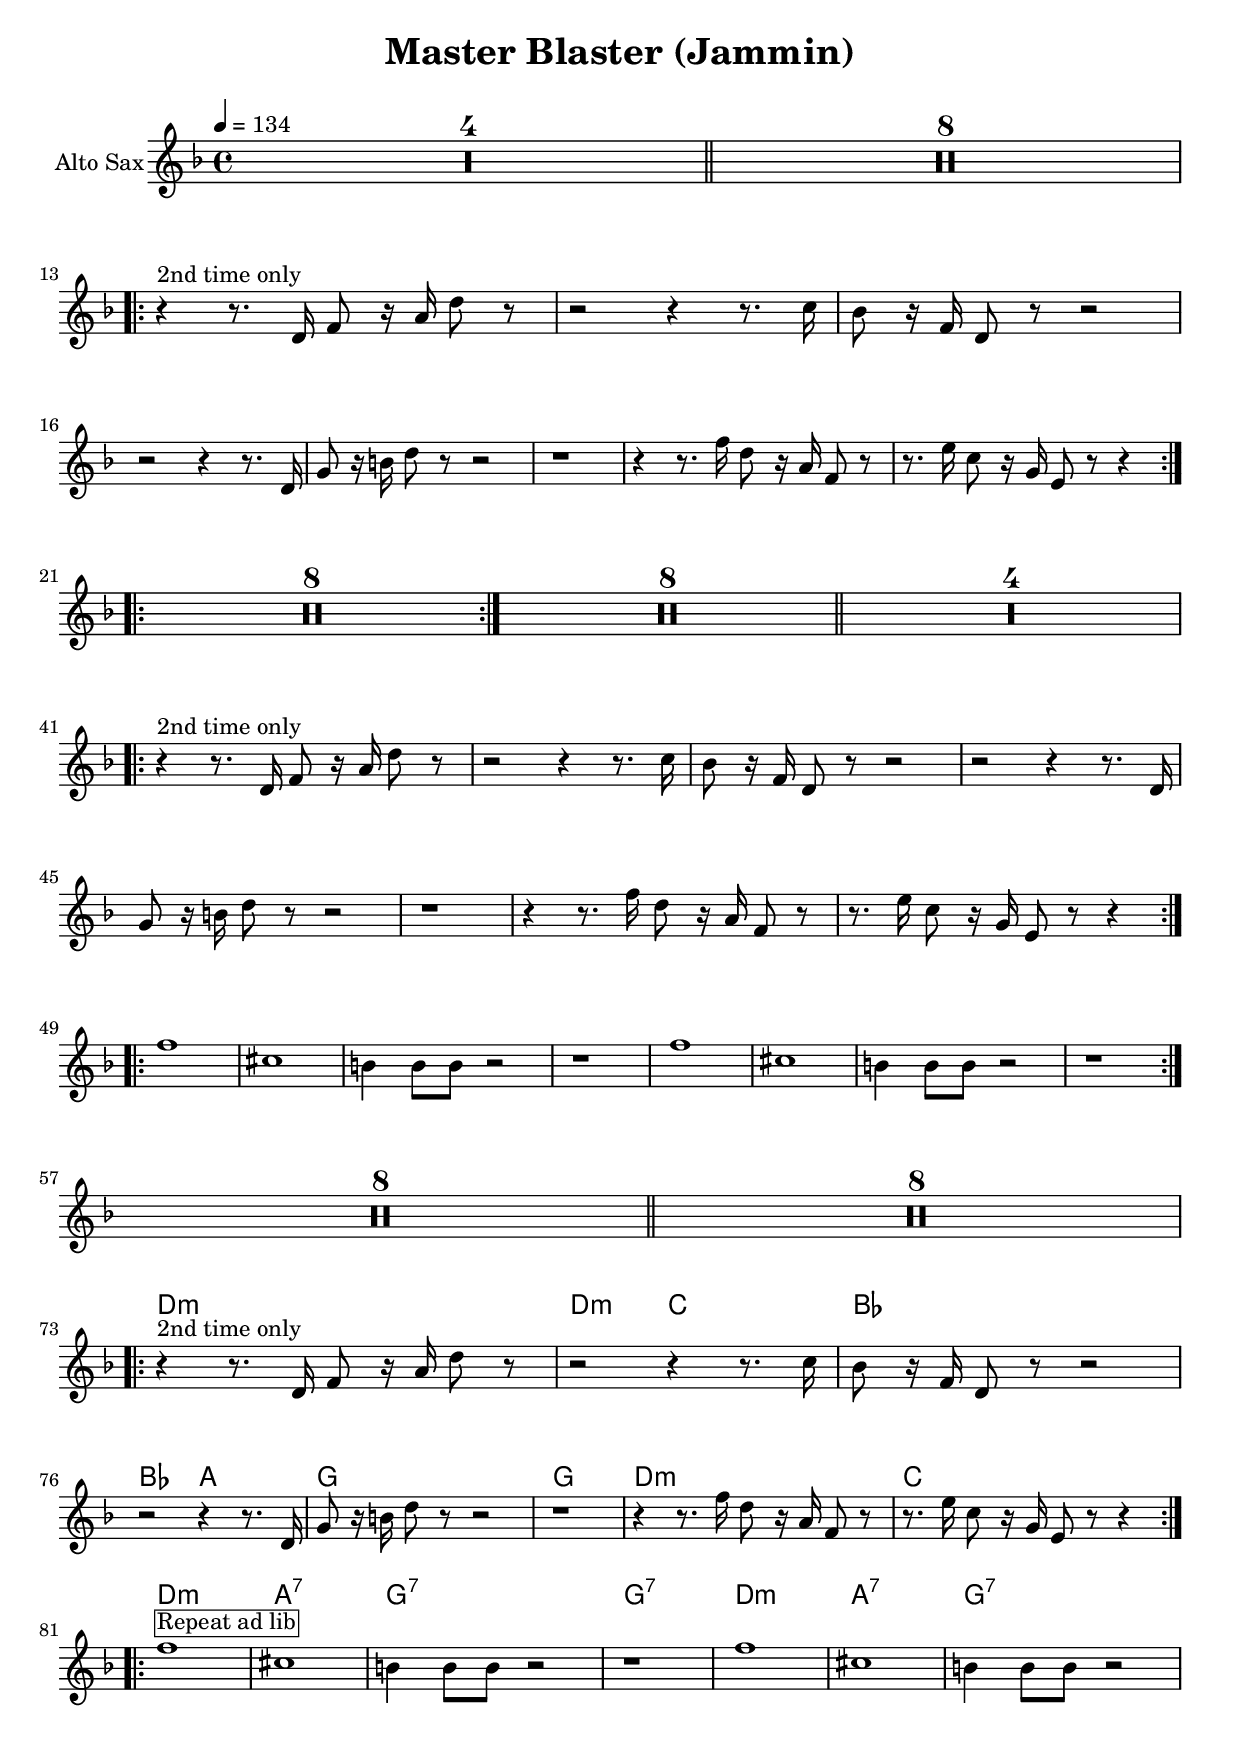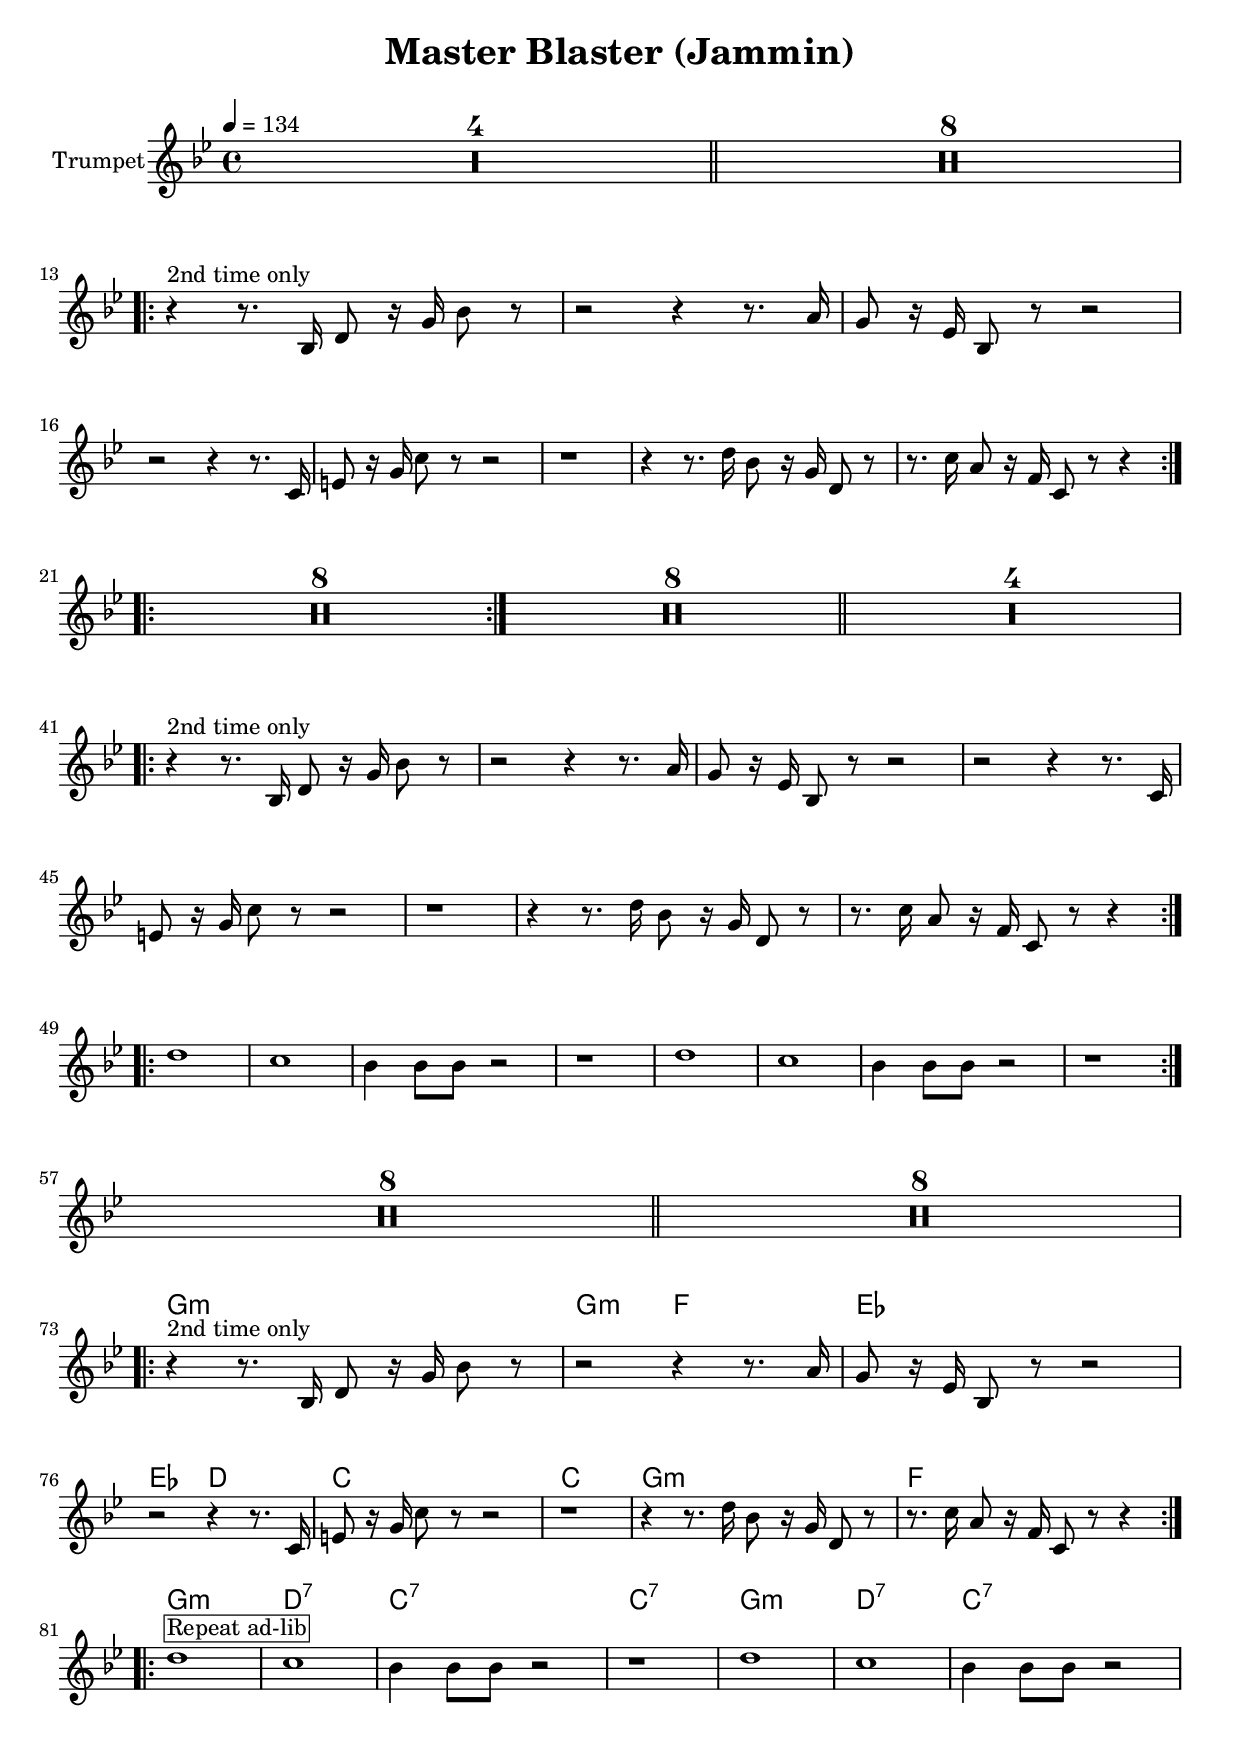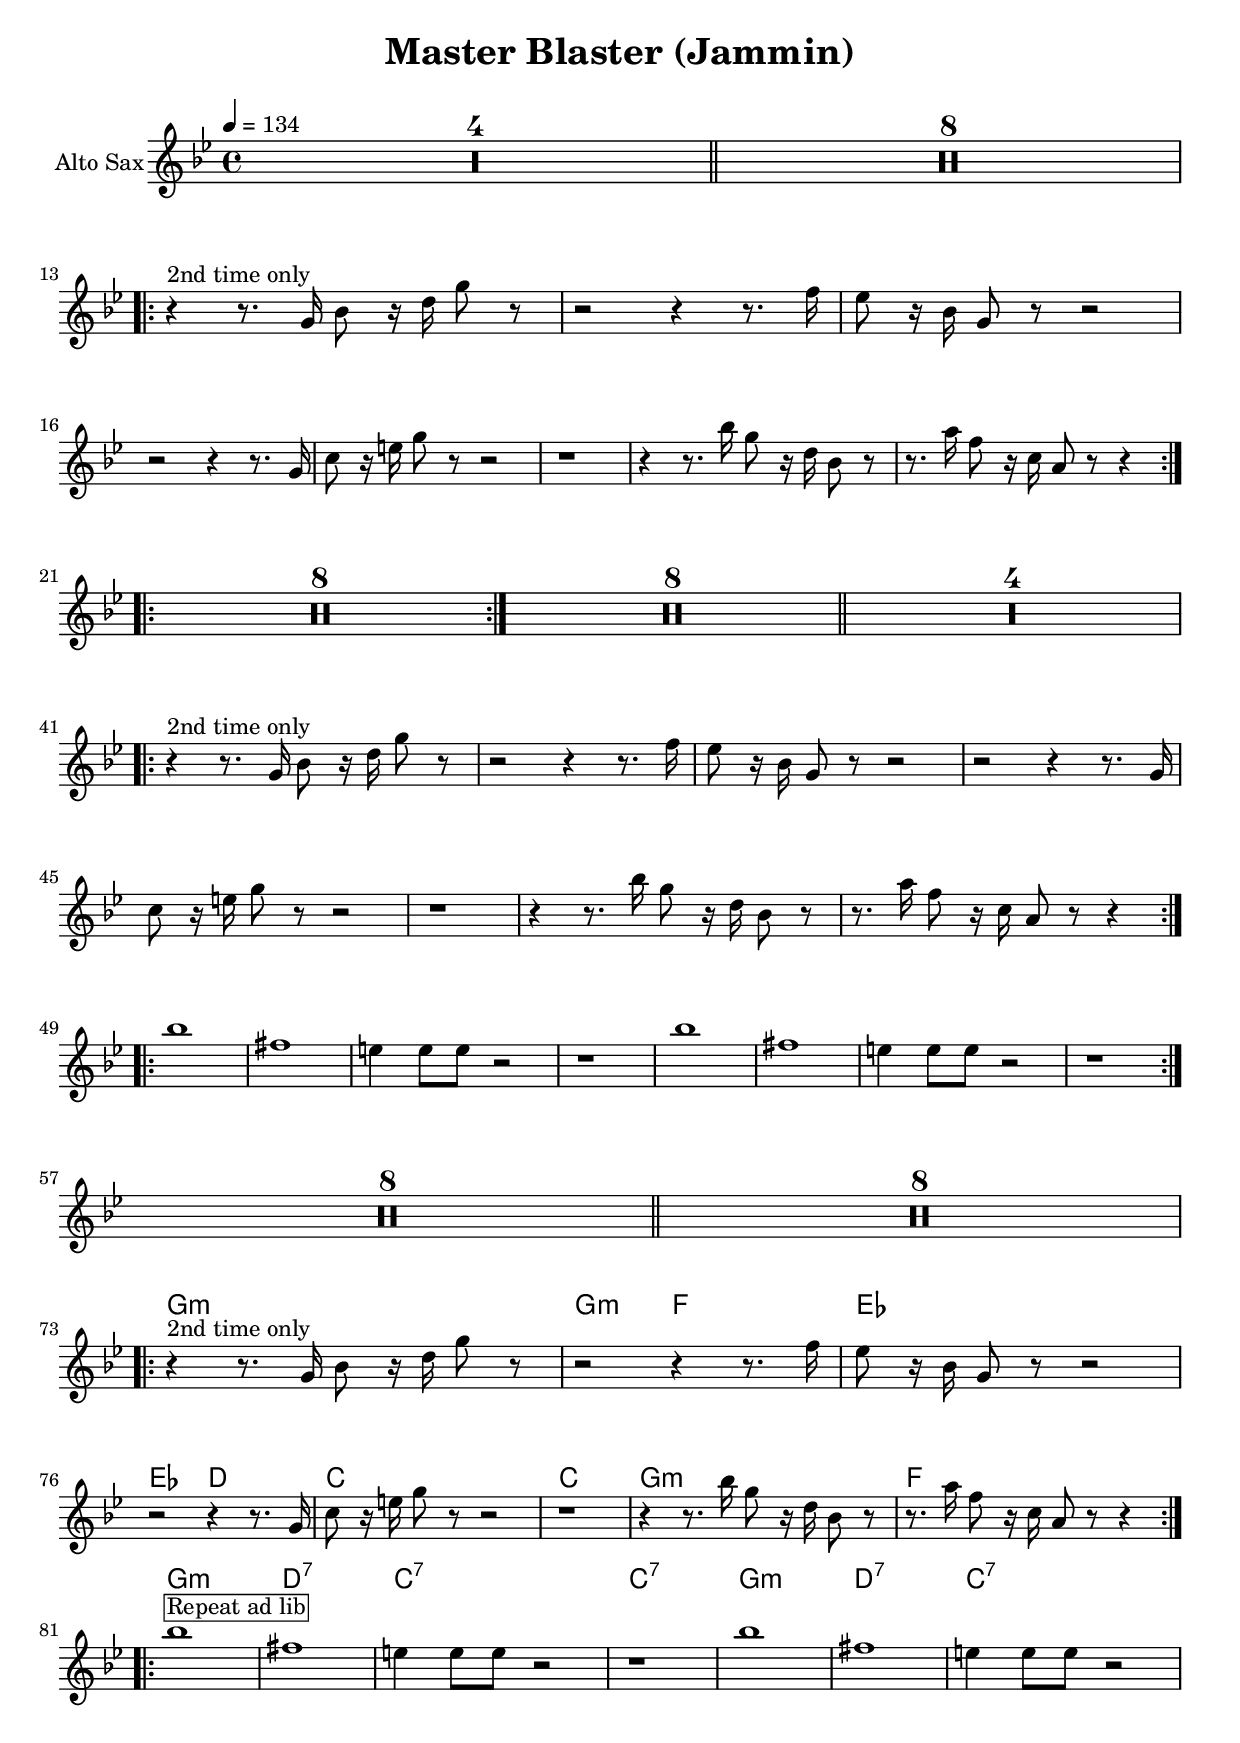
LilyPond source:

#(ly:set-option 'relative-includes #t)
\version "2.18.2"
\include "lib.ly"

\header {
  title = "Master Blaster (Jammin)"
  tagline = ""
}

\paper {
  markup-system-spacing #'padding = #3 %space after title
  ragged-last = ##t % don't stretch last line
}

global = {
  \time 4/4
  \clef "violin"
  \key c \minor
  \set Score.skipBars = ##t % combine multi-rests
  \accidentalStyle "modern-voice-cautionary" % print some reduntant accidentals in parenthesis, e.g. (#)
}

structure = {
  \tempo 4 = 134

  s1*4 \bar "||" % intro dr
  s1*8           % band

  s1*8           % band (rep, 2nd time horns)

  s1*8           % verse (rep)
  s1*8 \bar "||" % chorus
  s1*4           % interlude

  s1*8           % chorus (rep, 2nd time horns)
  s1*8           % chorus (rep, with horns)

  s1*8 \bar "||" % interlude
  s1*8           % band

  s1*8           % verse (rep, 2nd time horns)
  s1*8           % chors (open rep, with horns)
}

breaks = {
  s1*12 \break
  s1*8  \break
  s1*20 \break
  s1*8  \break

  s1*8  \break
  s1*16 \break
  s1*8  \break
}

remarks = \lyricmode {
}

verse = \chordmode { c1:m c2:m bes as1 aes2 g f1 f c:m bes }
chorus = \chordmode { c1:m g:7 f:7 f:7 c:m g:7 f:7 f:7 }

theChords = \transpose c c \chordmode { s1*72 \verse \chorus }

altoChords = \transpose es f \theChords

trumpetChords = \transpose bes f \theChords

verseTp = \relative c' {
    r4^"2nd time only" r8. es16 g8 r16 c es8 r | r2 r4 r8. d16 | c8 r16 as es8 r r2 | r2 r4 r8. f16 |
    a8 r16 c f8 r r2 | r1 | r4 r8. g16 es8 r16 c g8 r | r8. f'16 d8 r16 bes f8 r r4 |
}

chorusTp = \relative c'' {
  \repeat unfold 2 { g'1 f1 es4 es8 es r2 r1 }
}

verseAlto = \relative c' {
    r4^"2nd time only" r8. c16 es8 r16 g c8 r | r2 r4 r8. bes16 | as8 r16 es c8 r r2 | r2 r4 r8. c16 |
    f8 r16 a c8 r r2 | r1 | r4 r8. es16 c8 r16 g es8 r | r8. d'16 bes8 r16 f d8 r r4 |
}

chorusAlto = \relative c' {
  \repeat unfold 2 { es'1 b1 a4 a8 a r2 r1 }
}

trumpet = \transpose bes f \relative c'' {
  \global
  \set Staff.instrumentName = #"Trumpet"

  R1*4
  R1*8

  \repeat volta 2 \verseTp
  \repeat volta 2 R1*8
  R1*8
  R1*4
  \repeat volta 2 \verseTp
  \repeat volta 2 \chorusTp

  R1*8
  R1*8

  \repeat volta 2 \verseTp

  \repeat volta 2 {s1*0^\markupBox "Repeat ad-lib" \chorusTp } 
}


altoSax = \transpose es f \relative c' {
  \global
  \set Staff.instrumentName = #"Alto Sax"

  R1*4
  R1*8

  \repeat volta 2 \verseAlto
  \repeat volta 2 R1*8
  R1*8
  R1*4
  \repeat volta 2 \verseAlto
  \repeat volta 2 \chorusAlto

  R1*8
  R1*8

  \repeat volta 2 \verseAlto

  \repeat volta 2 {s1*0^\markupBox "Repeat ad lib" \chorusAlto } 
}

% \book {
%   \score {
%     % \midi { }
%     <<
%       \lyricsAbove \remarks
%       \new ChordNames \trumpetChords
%       \new Staff = "trumpet" <<
%         \structure
%         \breaks
%         \trumpet
%       >>
%       % \new Staff \trumpet
%       \new ChordNames \altoChords
%       \new Staff = "altoSax" <<
%         \altoSax
%       >>
%     >>
%   }
% }


\book {
  \bookOutputSuffix "tp"
  \paper {
    system-system-spacing #'basic-distance = #15 % increase space
    % fit on one page
    % system-system-spacing = #'(
    %   (basic-distance . 10)
    %   (minimum-distance . 0)
    %   (padding . 0)
    %   (stretchability . 0))
  }
  \score {
    <<
      \lyricsAbove \remarks
      \new ChordNames \trumpetChords
      \new Staff = "trumpet" <<
        \structure
        \breaks
        \trumpet
      >>
    >>
  }
}
\book {
  \bookOutputSuffix "as"
  \paper {
    system-system-spacing #'basic-distance = #15 % increase space
  }
  \score {
    <<
      \lyricsAbove \remarks
      \new ChordNames \altoChords
      \new Staff = "altoSax" <<
        \structure
        \breaks
        \altoSax
      >>
    >>
  }
}

tenorSax = \transpose bes, es \altoSax
tenorChords = \transpose bes es \altoChords
\book {
  \bookOutputSuffix "ts"
  \paper {
    system-system-spacing #'basic-distance = #15
  }
  \score {
    <<
      \lyricsAbove \remarks
      \new ChordNames \tenorChords
      \new Staff = "tenorSax" <<
        \structure
        \breaks
        \tenorSax
      >>
    >>
  }
}
